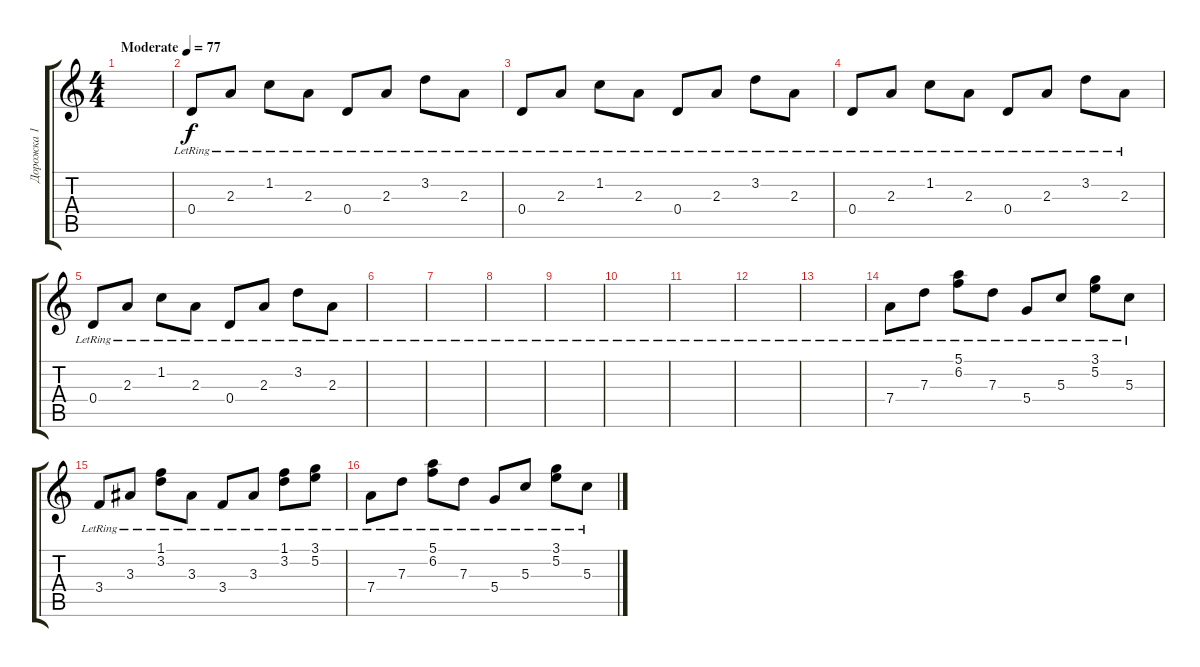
\track ("Дорожка 1" "Дорожка 1") {instrument acousticguitarsteel}
\staff {score tabs}
\tuning (E4 B3 G3 D3 A2 E2) {hide}
\ts (4 4)
\tempo (77 "Moderate")
\clef g2
\ks c
|
0.4{lr}.8 2.3{lr}.8 1.2{lr}.8 2.3{lr}.8 0.4{lr}.8 2.3{lr}.8 3.2{lr}.8 2.3{lr}.8 |
0.4{lr}.8 2.3{lr}.8 1.2{lr}.8 2.3{lr}.8 0.4{lr}.8 2.3{lr}.8 3.2{lr}.8 2.3{lr}.8 |
0.4{lr}.8 2.3{lr}.8 1.2{lr}.8 2.3{lr}.8 0.4{lr}.8 2.3{lr}.8 3.2{lr}.8 2.3{lr}.8 |
0.4{lr}.8 2.3{lr}.8 1.2{lr}.8 2.3{lr}.8 0.4{lr}.8 2.3{lr}.8 3.2{lr}.8 2.3{lr}.8 |
|
|
|
|
|
|
|
|
7.4{lr}.8 7.3{lr}.8 (5.1{lr} 6.2{lr}).8 7.3{lr}.8 5.4{lr}.8 5.3{lr}.8 (3.1{lr} 5.2{lr}).8 5.3{lr}.8 |
3.4{lr}.8 3.3{lr}.8 (1.1{lr} 3.2{lr}).8 3.3{lr}.8 3.4{lr}.8 3.3{lr}.8 (1.1{lr} 3.2{lr}).8 (3.1{lr} 5.2{lr}).8 |
7.4{lr}.8 7.3{lr}.8 (5.1{lr} 6.2{lr}).8 7.3{lr}.8 5.4{lr}.8 5.3{lr}.8 (3.1{lr} 5.2{lr}).8 5.3{lr}.8
